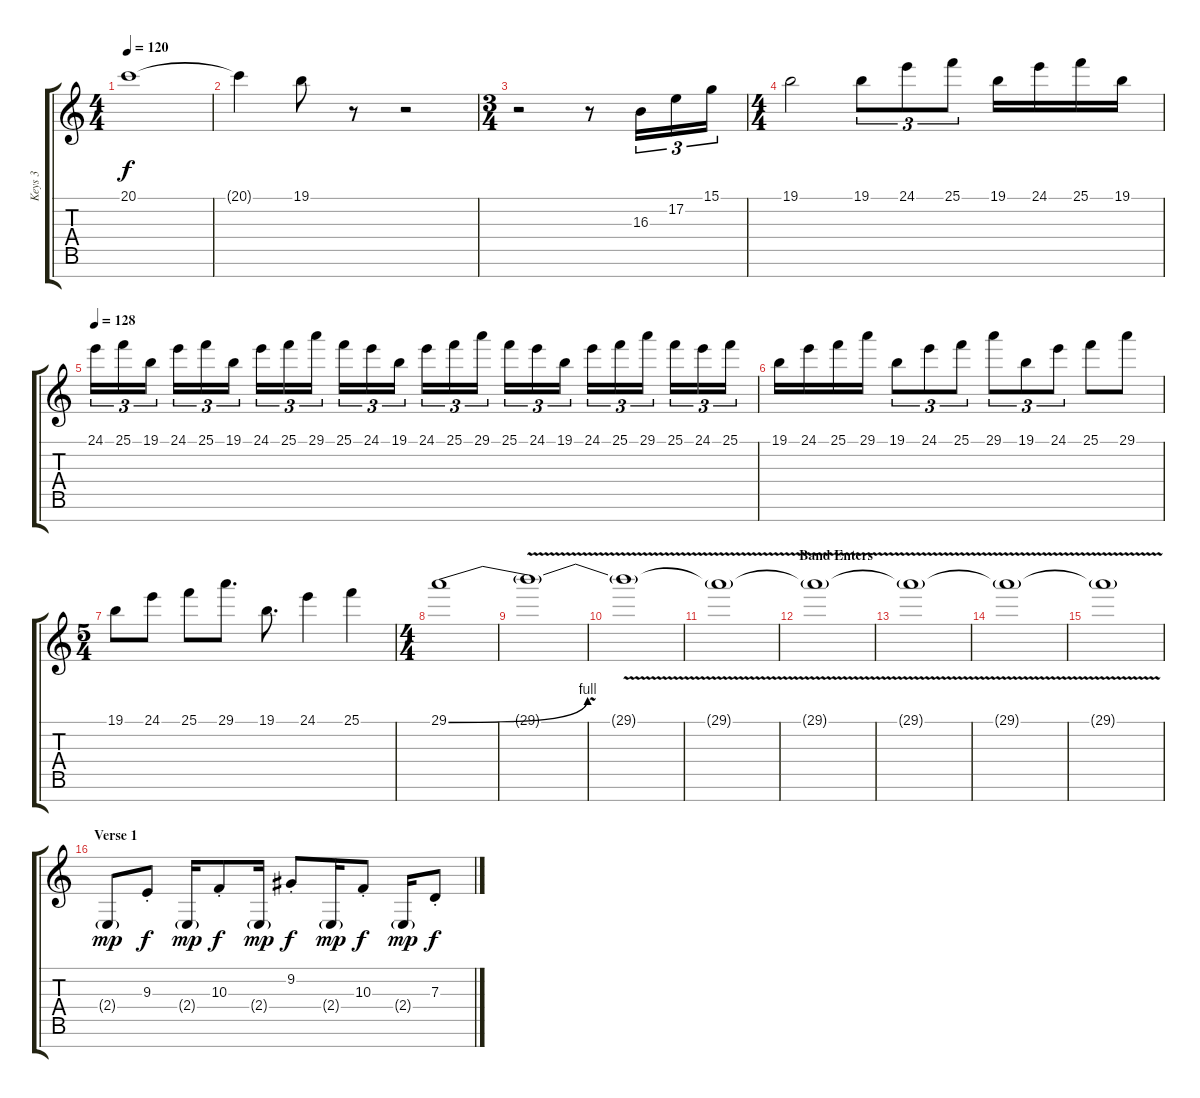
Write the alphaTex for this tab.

\track ("Keys 3" "Keys 3") {instrument stringensemble2}
\staff {score tabs}
\tuning (E4 B3 G3 D3 A2 E2 B1) {hide}
\ts (4 4)
\tempo 120
\clef g2
\ks c
20.1{t}.1{dy f} |
20.1{t}.4 19.1.8 r.8 r.2 |
\ts (3 4)
r.2 r.8 16.3.16{tu (3 2)} 17.2.16{tu (3 2)} 15.1.16{tu (3 2)} |
\ts (4 4)
19.1.2 19.1.8{tu (3 2)} 24.1.8{tu (3 2)} 25.1.8{tu (3 2)} 19.1.16 24.1.16 25.1.16 19.1.16 |
\tempo 128
24.1.16{tu (3 2)} 25.1.16{tu (3 2)} 19.1.16{tu (3 2)} 24.1.16{tu (3 2)} 25.1.16{tu (3 2)} 19.1.16{tu (3 2)} 24.1.16{tu (3 2)} 25.1.16{tu (3 2)} 29.1.16{tu (3 2)} 25.1.16{tu (3 2)} 24.1.16{tu (3 2)} 19.1.16{tu (3 2)} 24.1.16{tu (3 2)} 25.1.16{tu (3 2)} 29.1.16{tu (3 2)} 25.1.16{tu (3 2)} 24.1.16{tu (3 2)} 19.1.16{tu (3 2)} 24.1.16{tu (3 2)} 25.1.16{tu (3 2)} 29.1.16{tu (3 2)} 25.1.16{tu (3 2)} 24.1.16{tu (3 2)} 25.1.16{tu (3 2)} |
19.1.16 24.1.16 25.1.16 29.1.16 19.1.8{tu (3 2)} 24.1.8{tu (3 2)} 25.1.8{tu (3 2)} 29.1.8{tu (3 2)} 19.1.8{tu (3 2)} 24.1.8{tu (3 2)} 25.1.8 29.1.8 |
\ts (5 4)
19.1.8 24.1.8 25.1.8 29.1.8{d} 19.1.8{d} 24.1.4 25.1.4 |
\ts (4 4)
29.1{be (bend 0 0 60 4)}.1 |
29.1{v t}.1 |
29.1{v t}.1 |
29.1{t}.1 |
\section ("" "Band Enters")
29.1{v t}.1 |
29.1{v t}.1 |
29.1{v t}.1 |
29.1{v t}.1 |
\section ("" "Verse 1")
2.4{g}.8{dy mp} 9.3{st}.8{dy f} 2.4{g}.16{dy mp} 10.3{st}.8{dy f} 2.4{g}.16{dy mp} 9.2{st}.8{dy f} 2.4{g}.16{dy mp} 10.3{st}.8{dy f} 2.4{g}.16{dy mp} 7.3{st}.8{dy f}
